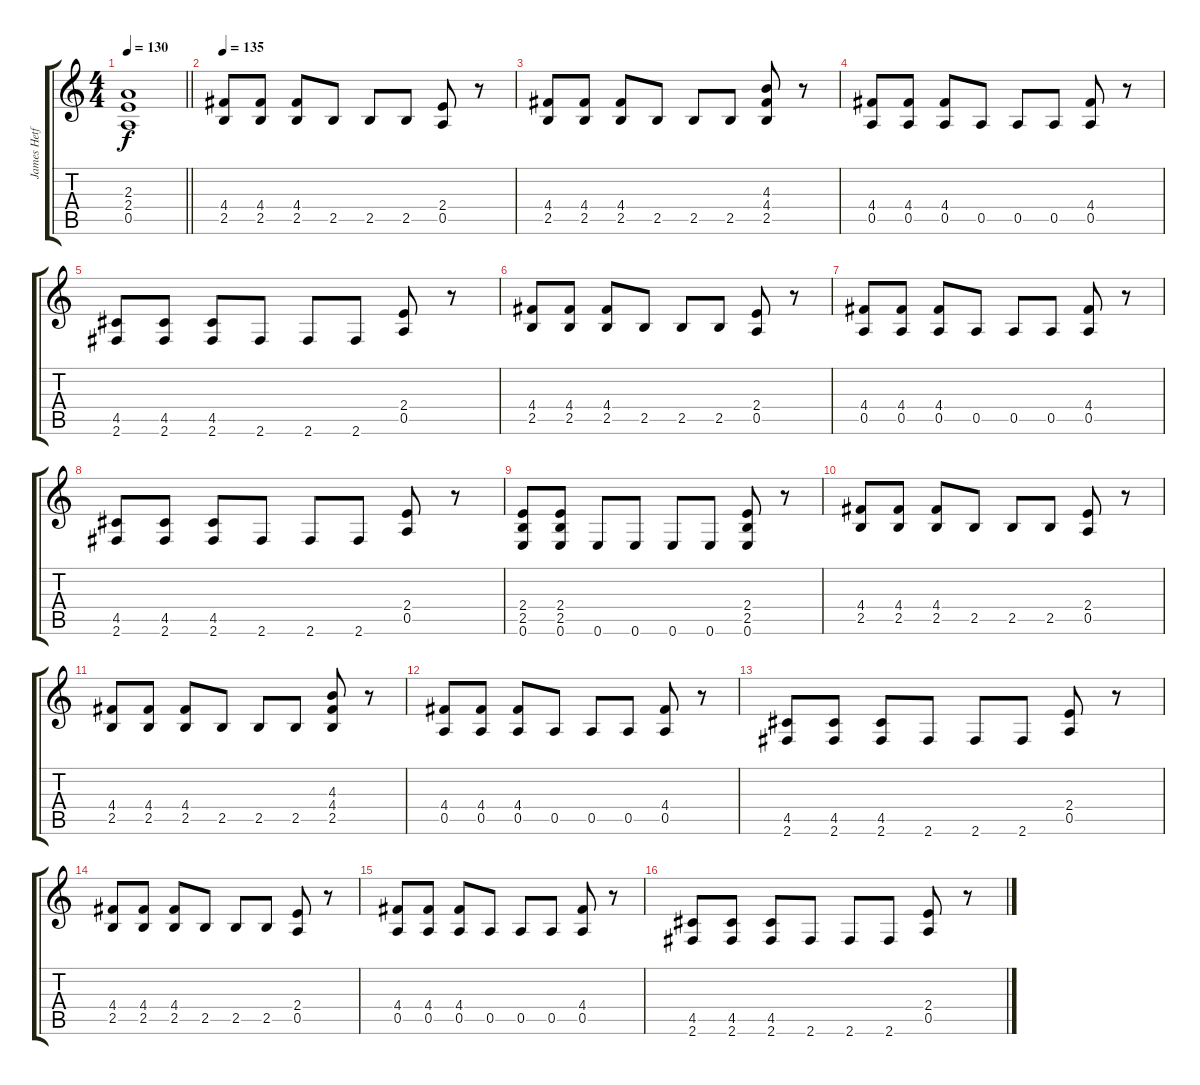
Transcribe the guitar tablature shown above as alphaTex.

\track ("James Hetfield" "James Hetf") {instrument distortionguitar}
\staff {score tabs}
\tuning (E4 B3 G3 D3 A2 E2) {hide}
\ts (4 4)
\tempo 130
\clef g2
\barLineRight lightlight
\ks c
(2.3 2.4 0.5).1{dy f} |
\tempo 135
(4.4 2.5).8{volume 12} (4.4 2.5).8 (4.4 2.5).8 2.5.8 2.5.8 2.5.8 (2.4 0.5).8 r.8 |
(4.4 2.5).8 (4.4 2.5).8 (4.4 2.5).8 2.5.8 2.5.8 2.5.8 (4.3 4.4 2.5).8 r.8 |
(4.4 0.5).8 (4.4 0.5).8 (4.4 0.5).8 0.5.8 0.5.8 0.5.8 (4.4 0.5).8 r.8 |
(4.5 2.6).8 (4.5 2.6).8 (4.5 2.6).8 2.6.8 2.6.8 2.6.8 (2.4 0.5).8 r.8 |
(4.4 2.5).8 (4.4 2.5).8 (4.4 2.5).8 2.5.8 2.5.8 2.5.8 (2.4 0.5).8 r.8 |
(4.4 0.5).8 (4.4 0.5).8 (4.4 0.5).8 0.5.8 0.5.8 0.5.8 (4.4 0.5).8 r.8 |
(4.5 2.6).8 (4.5 2.6).8 (4.5 2.6).8 2.6.8 2.6.8 2.6.8 (2.4 0.5).8 r.8 |
(2.4 2.5 0.6).8 (2.4 2.5 0.6).8 0.6.8 0.6.8 0.6.8 0.6.8 (2.4 2.5 0.6).8 r.8 |
(4.4 2.5).8 (4.4 2.5).8 (4.4 2.5).8 2.5.8 2.5.8 2.5.8 (2.4 0.5).8 r.8 |
(4.4 2.5).8 (4.4 2.5).8 (4.4 2.5).8 2.5.8 2.5.8 2.5.8 (4.3 4.4 2.5).8 r.8 |
(4.4 0.5).8 (4.4 0.5).8 (4.4 0.5).8 0.5.8 0.5.8 0.5.8 (4.4 0.5).8 r.8 |
(4.5 2.6).8 (4.5 2.6).8 (4.5 2.6).8 2.6.8 2.6.8 2.6.8 (2.4 0.5).8 r.8 |
(4.4 2.5).8 (4.4 2.5).8 (4.4 2.5).8 2.5.8 2.5.8 2.5.8 (2.4 0.5).8 r.8 |
(4.4 0.5).8 (4.4 0.5).8 (4.4 0.5).8 0.5.8 0.5.8 0.5.8 (4.4 0.5).8 r.8 |
(4.5 2.6).8 (4.5 2.6).8 (4.5 2.6).8 2.6.8 2.6.8 2.6.8 (2.4 0.5).8 r.8
